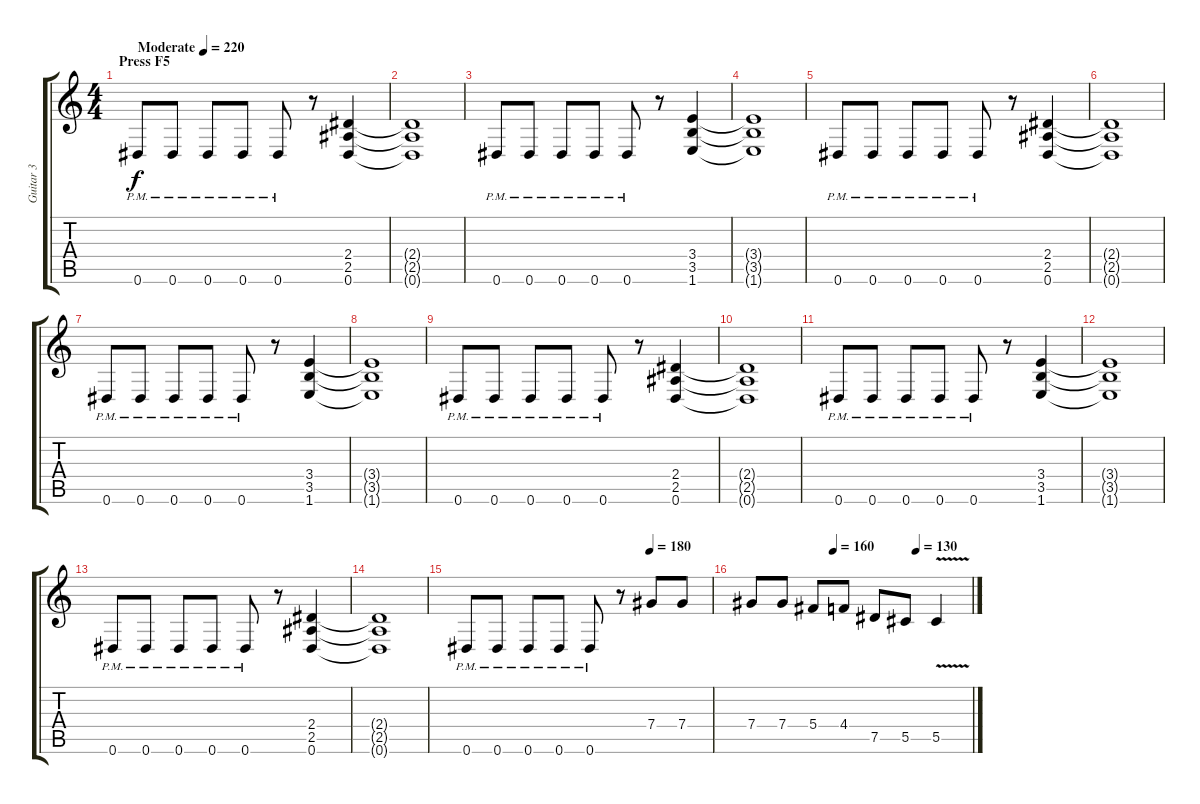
\track ("Guitar 3" "Guitar 3") {instrument distortionguitar}
\staff {score tabs}
\tuning (Eb4 Bb3 Gb3 Db3 Ab2 Eb2) {hide}
\ts (4 4)
\section ("" "Press F5")
\tempo (220 "Moderate")
\clef g2
\ks c
0.6{pm}.8{dy f instrument distortionguitar} 0.6{pm}.8 0.6{pm}.8 0.6{pm}.8 0.6{pm}.8 r.8 (2.4 2.5 0.6).4 |
(2.4{t} 2.5{t} 0.6{t}).1 |
0.6{pm}.8 0.6{pm}.8 0.6{pm}.8 0.6{pm}.8 0.6{pm}.8 r.8 (3.4 3.5 1.6).4 |
(3.4{t} 3.5{t} 1.6{t}).1 |
0.6{pm}.8 0.6{pm}.8 0.6{pm}.8 0.6{pm}.8 0.6{pm}.8 r.8 (2.4 2.5 0.6).4 |
(2.4{t} 2.5{t} 0.6{t}).1 |
0.6{pm}.8 0.6{pm}.8 0.6{pm}.8 0.6{pm}.8 0.6{pm}.8 r.8 (3.4 3.5 1.6).4 |
(3.4{t} 3.5{t} 1.6{t}).1 |
0.6{pm}.8 0.6{pm}.8 0.6{pm}.8 0.6{pm}.8 0.6{pm}.8 r.8 (2.4 2.5 0.6).4 |
(2.4{t} 2.5{t} 0.6{t}).1 |
0.6{pm}.8 0.6{pm}.8 0.6{pm}.8 0.6{pm}.8 0.6{pm}.8 r.8 (3.4 3.5 1.6).4 |
(3.4{t} 3.5{t} 1.6{t}).1 |
0.6{pm}.8 0.6{pm}.8 0.6{pm}.8 0.6{pm}.8 0.6{pm}.8 r.8 (2.4 2.5 0.6).4 |
(2.4{t} 2.5{t} 0.6{t}).1 |
\tempo (180 0.75)
0.6{pm}.8 0.6{pm}.8 0.6{pm}.8 0.6{pm}.8 0.6{pm}.8 r.8 7.4.8 7.4.8 |
\tempo (160 0.375)
\tempo (130 0.75)
7.4.8 7.4.8 5.4.8 4.4.8 7.5.8 5.5.8 5.5{v}.4
